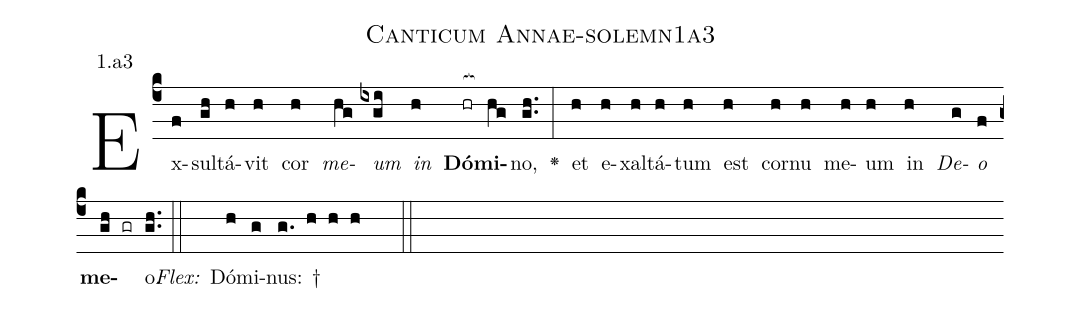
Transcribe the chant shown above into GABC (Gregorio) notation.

name: Canticum Annae-solemn1a3;
annotation: 1.a3;
%%
(c4)Ex(f)sul(gh)tá(h)vit(h) cor(h) <i>me</i>(hg)<i>um</i>(ixgi) <i>in</i>(h) <b>Dó</b>(hr[ocb:1{])<b>mi</b>(hg[ocb:0}])no,(gh..) <v>\greheightstar</v>(:) et(h) e(h)xal(h)tá(h)tum(h) est(h) cor(h)nu(h) me(h)um(h) in(h) <i>De</i>(g)<i>o</i>(f) <b>me</b>(gh gr)o.(gh..) (::)
<i>Flex:</i>()  Dó(h)mi(g)nus: †(g. h h h  ::)

%E(h) u(h) o(g) u(f) a(gh) e.(gh..) (::)
